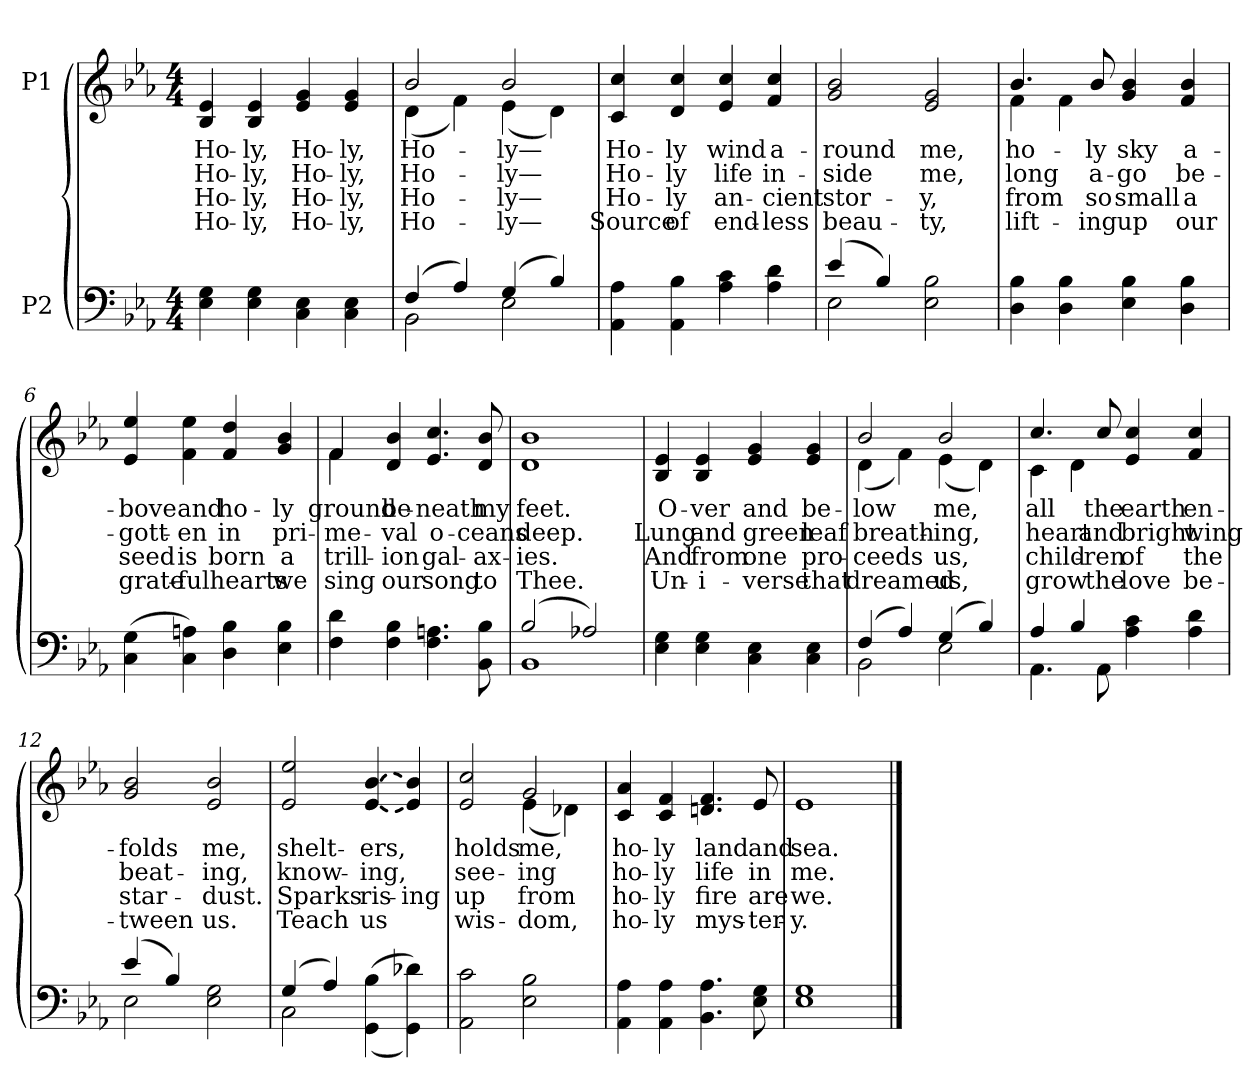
**kern	**kern	**text	**text	**text	**text
*part2	*part1	*part1	*part1	*part1	*part1
*staff2	*staff1	*staff1	*staff1	*staff1	*staff1
*I"P2	*I"P1	*	*	*	*
*clefF4	*clefG2	*	*	*	*
*k[b-e-a-]	*k[b-e-a-]	*	*	*	*
*E-:	*E-:	*	*	*	*
*M4/4	*M4/4	*	*	*	*
*MM132	*MM132	*	*	*	*
=1	=1	=1	=1	=1	=1
!	!	!LO:LY:b	!LO:LY:b	!LO:LY:b	!LO:LY:b
4E-\ 4G\	4B-/ 4e-/	Ho-	Ho-	Ho-	Ho-
!	!	!LO:LY:b	!LO:LY:b	!LO:LY:b	!LO:LY:b
4E-\ 4G\	4B-/ 4e-/	ly,	-ly,	-ly,	-ly,
!	!	!LO:LY:b	!LO:LY:b	!LO:LY:b	!LO:LY:b
4C\ 4E-\	4e-/ 4g/	Ho-	Ho-	Ho-	Ho-
!	!	!LO:LY:b	!LO:LY:b	!LO:LY:b	!LO:LY:b
4C\ 4E-\	4e-/ 4g/	-ly,	-ly,	-ly,	-ly,
=2	=2	=2	=2	=2	=2
*^	*	*	*	*	*
!	!	!	!LO:LY:b	!LO:LY:b	!LO:LY:b	!LO:LY:b
*	*	*^	*	*	*	*
(>4F/	2BB-\	2b-/	(<4d\	Ho-	Ho-	Ho-	Ho-
4A-/)	.	.	4f\)	.	.	.	.
!	!	!	!	!LO:LY:b	!LO:LY:b	!LO:LY:b	!LO:LY:b
(>4G/	2E-\	2b-/	(<4e-\	-ly—	-ly—	-ly—	-ly—
4B-/)	.	.	4d\)	.	.	.	.
*v	*v	*	*	*	*	*	*
=3	=3	=3	=3	=3	=3	=3
!	!	!	!LO:LY:b	!LO:LY:b	!LO:LY:b	!LO:LY:b
*	*v	*v	*	*	*	*
4AA-\ 4A-\	4c/ 4cc/	Ho-	Ho-	Ho-	Source
!	!	!LO:LY:b	!LO:LY:b	!LO:LY:b	!LO:LY:b
4AA-\ 4B-\	4d/ 4cc/	-ly	-ly	-ly	of
!	!	!LO:LY:b	!LO:LY:b	!LO:LY:b	!LO:LY:b
4A-\ 4c\	4e-/ 4cc/	wind	life	an-	end-
!	!	!LO:LY:b	!LO:LY:b	!LO:LY:b	!LO:LY:b
4A-\ 4d\	4f/ 4cc/	a-	in-	-cient	-less
=4	=4	=4	=4	=4	=4
*^	*	*	*	*	*
!	!	!	!LO:LY:b	!LO:LY:b	!LO:LY:b	!LO:LY:b
(>4e-/	2E-\	2g/ 2b-/	-round	-side	stor-	beau-
4B-/)	.	.	.	.	.	.
!	!	!	!LO:LY:b	!LO:LY:b	!LO:LY:b	!LO:LY:b
2E-\ 2B-\	2ryy	2e-/ 2g/	me,	me,	-y,	-ty,
=5	=5	=5	=5	=5	=5	=5
!	!	!	!LO:LY:b	!LO:LY:b	!LO:LY:b	!LO:LY:b
*v	*v	*^	*	*	*	*
4D\ 4B-\	4.b-/	4f\	ho-	long	from	lift-
4D\ 4B-\	.	4f\	.	.	.	.
!	!	!	!LO:LY:b	!LO:LY:b	!LO:LY:b	!LO:LY:b
.	8b-/	.	-ly	a-	so	-ing
!	!	!	!LO:LY:b	!LO:LY:b	!LO:LY:b	!LO:LY:b
4E-\ 4B-\	4g/ 4b-/	2ryy	sky	-go	small	up
!	!	!	!LO:LY:b	!LO:LY:b	!LO:LY:b	!LO:LY:b
4D\ 4B-\	4f/ 4b-/	.	a-	be-	a	our
*	*v	*v	*	*	*	*
!!LO:LB:g=z
=6	=6	=6	=6	=6	=6
!	!	!LO:LY:b	!LO:LY:b	!LO:LY:b	!LO:LY:b
(>4C\ 4G\	4e-/ 4ee-/	-bove	-gott-	seed	grate-
!	!	!LO:LY:b	!LO:LY:b	!LO:LY:b	!LO:LY:b
4C\ 4An\)	4f\ 4ee-\	and	-en	is	-ful
!	!	!LO:LY:b	!LO:LY:b	!LO:LY:b	!LO:LY:b
4D\ 4B-\	4f/ 4dd/	ho-	in	born	hearts
!	!	!LO:LY:b	!LO:LY:b	!LO:LY:b	!LO:LY:b
4E-\ 4B-\	4g/ 4b-/	-ly	pri-	a	we
=7	=7	=7	=7	=7	=7
!	!	!LO:LY:b	!LO:LY:b	!LO:LY:b	!LO:LY:b
*	*^	*	*	*	*
4F\ 4d\	4f/	4f\	ground	-me-	trill-	sing
!	!	!	!LO:LY:b	!LO:LY:b	!LO:LY:b	!LO:LY:b
4F\ 4B-\	4d/ 4b-/	2.ryy	be-	-val	-ion	our
!	!	!	!LO:LY:b	!LO:LY:b	!LO:LY:b	!LO:LY:b
4.F\ 4.An\	4.e-/ 4.cc/	.	-neath	o-	gal-	song
!	!	!	!LO:LY:b	!LO:LY:b	!LO:LY:b	!LO:LY:b
8BB-\ 8B-\	8d/ 8b-/	.	my	-ceans	-ax-	to
*	*v	*v	*	*	*	*
=8	=8	=8	=8	=8	=8
*^	*	*	*	*	*
!	!	!	!LO:LY:b	!LO:LY:b	!LO:LY:b	!LO:LY:b
(>2B-/	1BB-	1d 1b-	feet.	deep.	-ies.	Thee.
2A-X/)	.	.	.	.	.	.
*v	*v	*	*	*	*	*
=9	=9	=9	=9	=9	=9
!	!	!LO:LY:b	!LO:LY:b	!LO:LY:b	!LO:LY:b
4E-\ 4G\	4B-/ 4e-/	O-	Lung	And	Un-
!	!	!LO:LY:b	!LO:LY:b	!LO:LY:b	!LO:LY:b
4E-\ 4G\	4B-/ 4e-/	-ver	and	from	-i-
!	!	!LO:LY:b	!LO:LY:b	!LO:LY:b	!LO:LY:b
4C\ 4E-\	4e-/ 4g/	and	green	one	-verse
!	!	!LO:LY:b	!LO:LY:b	!LO:LY:b	!LO:LY:b
4C\ 4E-\	4e-/ 4g/	be-	leaf	pro-	that
=10	=10	=10	=10	=10	=10
*^	*	*	*	*	*
!	!	!	!LO:LY:b	!LO:LY:b	!LO:LY:b	!LO:LY:b
*	*	*^	*	*	*	*
(>4F/	2BB-\	2b-/	(<4d\	-low	breath-	-ceeds	dreamed
4A-/)	.	.	4f\)	.	.	.	.
!	!	!	!	!LO:LY:b	!LO:LY:b	!LO:LY:b	!LO:LY:b
(>4G/	2E-\	2b-/	(<4e-\	me,	-ing,	us,	us,
4B-/)	.	.	4d\)	.	.	.	.
!!LO:LB:g=z	!!
=11	=11	=11	=11	=11	=11	=11	=11
!	!	!	!	!LO:LY:b	!LO:LY:b	!LO:LY:b	!LO:LY:b
4A-/	4.AA-\	4.cc/	4c\	all	heart	child-	grow
4B-/	.	.	4d\	.	.	.	.
!	!	!	!	!LO:LY:b	!LO:LY:b	!LO:LY:b	!LO:LY:b
.	8AA-\	8cc/	.	the	and	-ren	the
!	!	!	!	!LO:LY:b	!LO:LY:b	!LO:LY:b	!LO:LY:b
4A-\ 4c\	2ryy	4e-/ 4cc/	2ryy	earth	bright	of	love
!	!	!	!	!LO:LY:b	!LO:LY:b	!LO:LY:b	!LO:LY:b
4A-\ 4d\	.	4f/ 4cc/	.	en-	wing	the	be-
*	*	*v	*v	*	*	*	*
=12	=12	=12	=12	=12	=12	=12
!	!	!	!LO:LY:b	!LO:LY:b	!LO:LY:b	!LO:LY:b
(>4e-/	2E-\	2g/ 2b-/	-folds	beat-	star-	-tween
4B-/)	.	.	.	.	.	.
!	!	!	!LO:LY:b	!LO:LY:b	!LO:LY:b	!LO:LY:b
2E-\ 2G\	2ryy	2e-/ 2b-/	me,	-ing,	-dust.	us.
=13	=13	=13	=13	=13	=13	=13
!	!	!	!LO:LY:b	!LO:LY:b	!LO:LY:b	!LO:LY:b
(>4G/	2C\	2e-/ 2ee-/	shelt-	know-	Sparks	Teach
4A-/)	.	.	.	.	.	.
!	!	!LO:T:n=1:dash	!	!	!	!
!	!	!LO:T:n=2:dash	!LO:LY:b	!LO:LY:b	!LO:LY:b	!LO:LY:b
(<(4GG\ 4B-\	2ryy	[4e-/ [4b-/	-ers,	-ing,	ris-	us
!	!	!	!	!	!LO:LY:b	!
4GG\ 4d-X\))	.	4e-/] 4b-/]	.	.	-ing	.
*v	*v	*	*	*	*	*
=14	=14	=14	=14	=14	=14
!	!	!LO:LY:b	!LO:LY:b	!LO:LY:b	!LO:LY:b
*	*^	*	*	*	*
2AA-\ 2c\	2e-/ 2cc/	2ryy	holds	see-	up	wis-
!	!	!	!LO:LY:b	!LO:LY:b	!LO:LY:b	!LO:LY:b
2E-\ 2B-\	2g/	(<4e-\	me,	-ing	from	-dom,
.	.	4d-X\)	.	.	.	.
=15	=15	=15	=15	=15	=15	=15
!	!	!	!LO:LY:b	!LO:LY:b	!LO:LY:b	!LO:LY:b
*	*v	*v	*	*	*	*
4AA-\ 4A-\	4c/ 4a-/	ho-	ho-	ho-	ho-
!	!	!LO:LY:b	!LO:LY:b	!LO:LY:b	!LO:LY:b
4AA-\ 4A-\	4c/ 4f/	-ly	-ly	-ly	-ly
!	!	!LO:LY:b	!LO:LY:b	!LO:LY:b	!LO:LY:b
4.BB-\ 4.A-\	4.dn/ 4.f/	land	life	fire	mys-
!	!	!LO:LY:b	!LO:LY:b	!LO:LY:b	!LO:LY:b
8E-\ 8G\	8e-/	and	in	are	-ter-
=16	=16	=16	=16	=16	=16
!	!	!LO:LY:b	!LO:LY:b	!LO:LY:b	!LO:LY:b
1E- 1G	1e-	sea.	me.	we.	-y.
==	==	==	==	==	==
*-	*-	*-	*-	*-	*-
